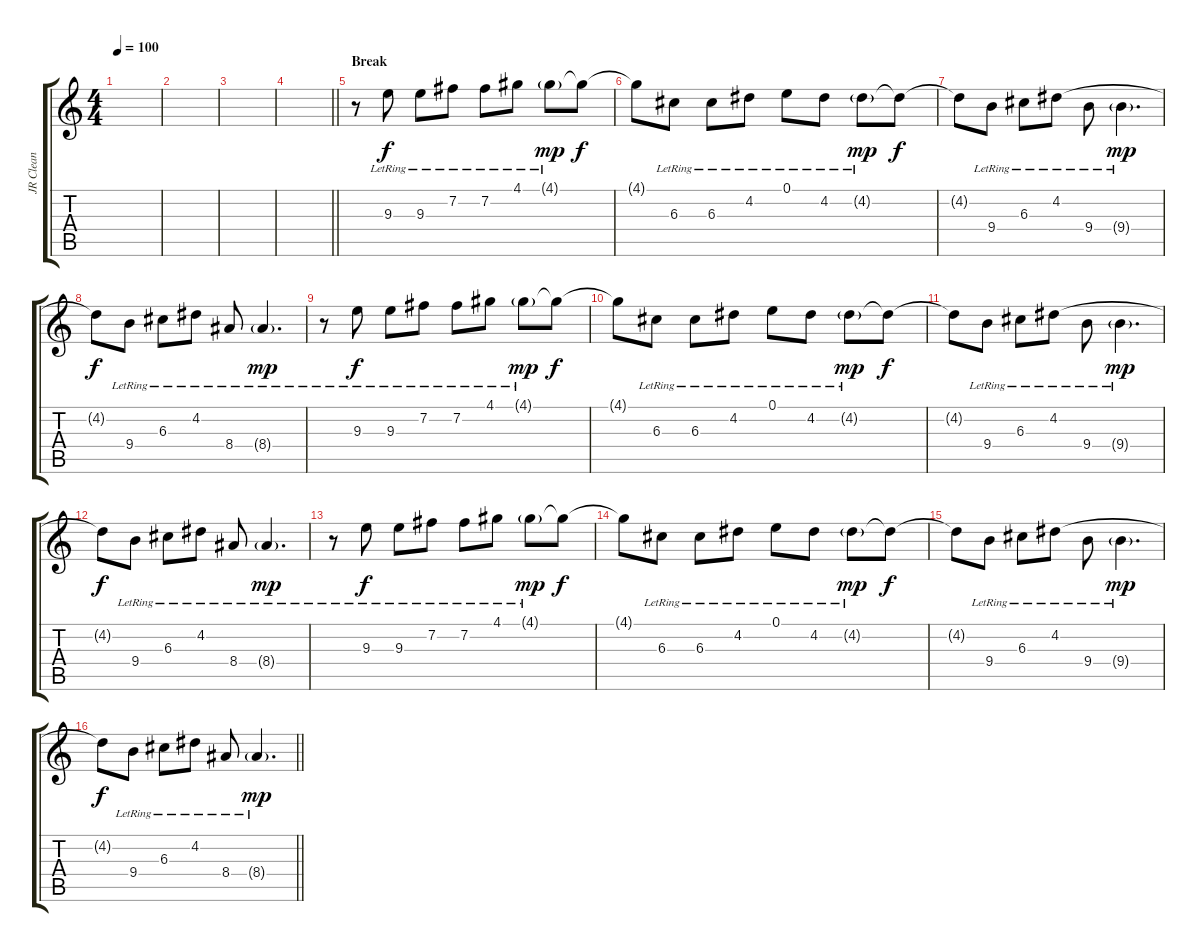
\track ("JR Clean" "JR Clean") {instrument electricguitarclean}
\staff {score tabs}
\tuning (E4 B3 G3 D3 A2 E2) {hide}
\ts (4 4)
\tempo 100
\clef g2
\ks c
|
|
|
\barLineRight lightlight
|
\section ("" "Break")
r.8 9.3{lr}.8 9.3{lr}.8 7.2{lr}.8 7.2{lr}.8 4.1{lr}.8 4.1{g lr}.8{dy mp} 4.1{t}.8{dy f} |
4.1{t}.8 6.3{lr}.8 6.3{lr}.8 4.2{lr}.8 0.1{lr}.8 4.2{lr}.8 4.2{g lr}.8{dy mp} 4.2{t}.8{dy f} |
4.2{t}.8 9.4{lr}.8 6.3{lr}.8 4.2{lr}.8 9.4{lr}.8 9.4{g lr}.4{d dy mp} |
4.2{t}.8{dy f} 9.4{lr}.8 6.3{lr}.8 4.2{lr}.8 8.4{lr}.8 8.4{g lr}.4{d dy mp} |
r.8 9.3{lr}.8{dy f} 9.3{lr}.8 7.2{lr}.8 7.2{lr}.8 4.1{lr}.8 4.1{g lr}.8{dy mp} 4.1{t}.8{dy f} |
4.1{t}.8 6.3{lr}.8 6.3{lr}.8 4.2{lr}.8 0.1{lr}.8 4.2{lr}.8 4.2{g lr}.8{dy mp} 4.2{t}.8{dy f} |
4.2{t}.8 9.4{lr}.8 6.3{lr}.8 4.2{lr}.8 9.4{lr}.8 9.4{g lr}.4{d dy mp} |
4.2{t}.8{dy f} 9.4{lr}.8 6.3{lr}.8 4.2{lr}.8 8.4{lr}.8 8.4{g lr}.4{d dy mp} |
r.8 9.3{lr}.8{dy f} 9.3{lr}.8 7.2{lr}.8 7.2{lr}.8 4.1{lr}.8 4.1{g lr}.8{dy mp} 4.1{t}.8{dy f} |
4.1{t}.8 6.3{lr}.8 6.3{lr}.8 4.2{lr}.8 0.1{lr}.8 4.2{lr}.8 4.2{g lr}.8{dy mp} 4.2{t}.8{dy f} |
4.2{t}.8 9.4{lr}.8 6.3{lr}.8 4.2{lr}.8 9.4{lr}.8 9.4{g lr}.4{d dy mp} |
\barLineRight lightlight
4.2{t}.8{dy f} 9.4{lr}.8 6.3{lr}.8 4.2{lr}.8 8.4{lr}.8 8.4{g lr}.4{d dy mp}
